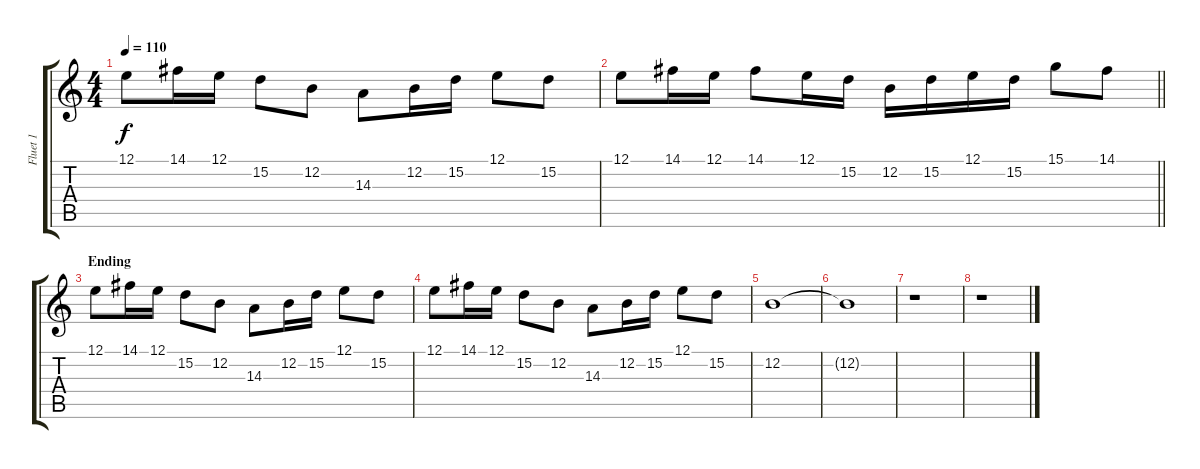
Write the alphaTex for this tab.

\track ("Fluet 1" "Fluet 1") {instrument harmonica}
\staff {score tabs}
\tuning (E4 B3 G3 D3 A2 E2) {hide}
\ts (4 4)
\tempo 110
\clef g2
\ks c
12.1.8{dy f} 14.1.16 12.1.16 15.2.8 12.2.8 14.3.8 12.2.16 15.2.16 12.1.8 15.2.8 |
\barLineRight lightlight
12.1.8 14.1.16 12.1.16 14.1.8 12.1.16 15.2.16 12.2.16 15.2.16 12.1.16 15.2.16 15.1.8 14.1.8 |
\section ("" "Ending")
12.1.8 14.1.16 12.1.16 15.2.8 12.2.8 14.3.8 12.2.16 15.2.16 12.1.8 15.2.8 |
12.1.8 14.1.16 12.1.16 15.2.8 12.2.8 14.3.8 12.2.16 15.2.16 12.1.8 15.2.8 |
12.2.1 |
12.2{t}.1 |
r.1 |
r.1
